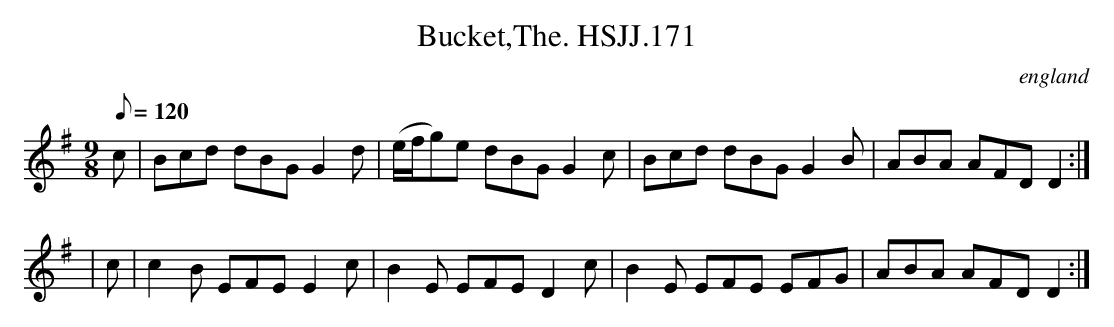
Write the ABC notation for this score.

X:1
T:Bucket,The. HSJJ.171
O:england
M:9/8
L:1/8
Q:120
K:G
c|Bcd dBGG2d|(e/f/g)e dBGG2c|Bcd dBGG2B|ABA AFDD2:|
|;c|c2B EFEE2c|B2E EFED2c|B2E EFE EFG|ABA AFDD2:|]
